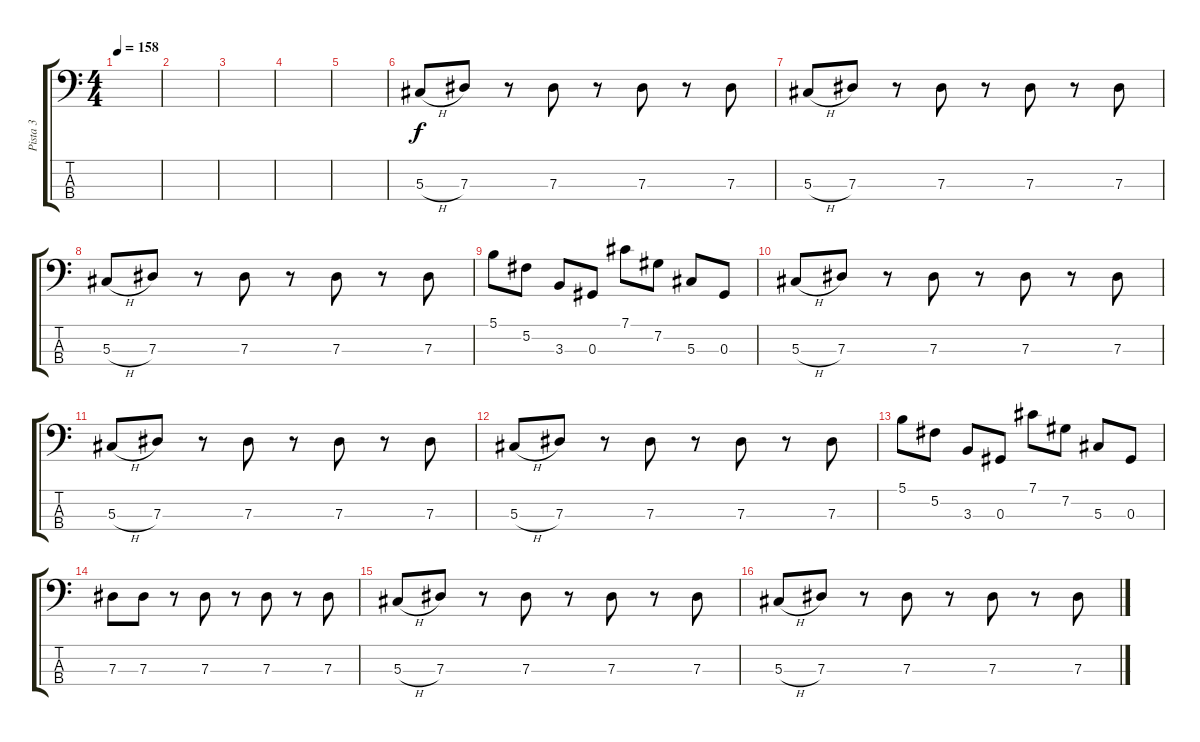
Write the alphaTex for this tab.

\track ("Pista 3" "Pista 3") {instrument slapbass2}
\staff {score tabs}
\tuning (Gb2 Db2 Ab1 Eb1) {hide}
\ts (4 4)
\tempo 158
\clef f4
\ks c
|
|
|
|
|
5.3{h}.8 7.3.8 r.8 7.3.8 r.8 7.3.8 r.8 7.3.8 |
5.3{h}.8 7.3.8 r.8 7.3.8 r.8 7.3.8 r.8 7.3.8 |
5.3{h}.8 7.3.8 r.8 7.3.8 r.8 7.3.8 r.8 7.3.8 |
5.1.8 5.2.8 3.3.8 0.3.8 7.1.8 7.2.8 5.3.8 0.3.8 |
5.3{h}.8 7.3.8 r.8 7.3.8 r.8 7.3.8 r.8 7.3.8 |
5.3{h}.8 7.3.8 r.8 7.3.8 r.8 7.3.8 r.8 7.3.8 |
5.3{h}.8 7.3.8 r.8 7.3.8 r.8 7.3.8 r.8 7.3.8 |
5.1.8 5.2.8 3.3.8 0.3.8 7.1.8 7.2.8 5.3.8 0.3.8 |
7.3.8 7.3.8 r.8 7.3.8 r.8 7.3.8 r.8 7.3.8 |
5.3{h}.8 7.3.8 r.8 7.3.8 r.8 7.3.8 r.8 7.3.8 |
5.3{h}.8 7.3.8 r.8 7.3.8 r.8 7.3.8 r.8 7.3.8
